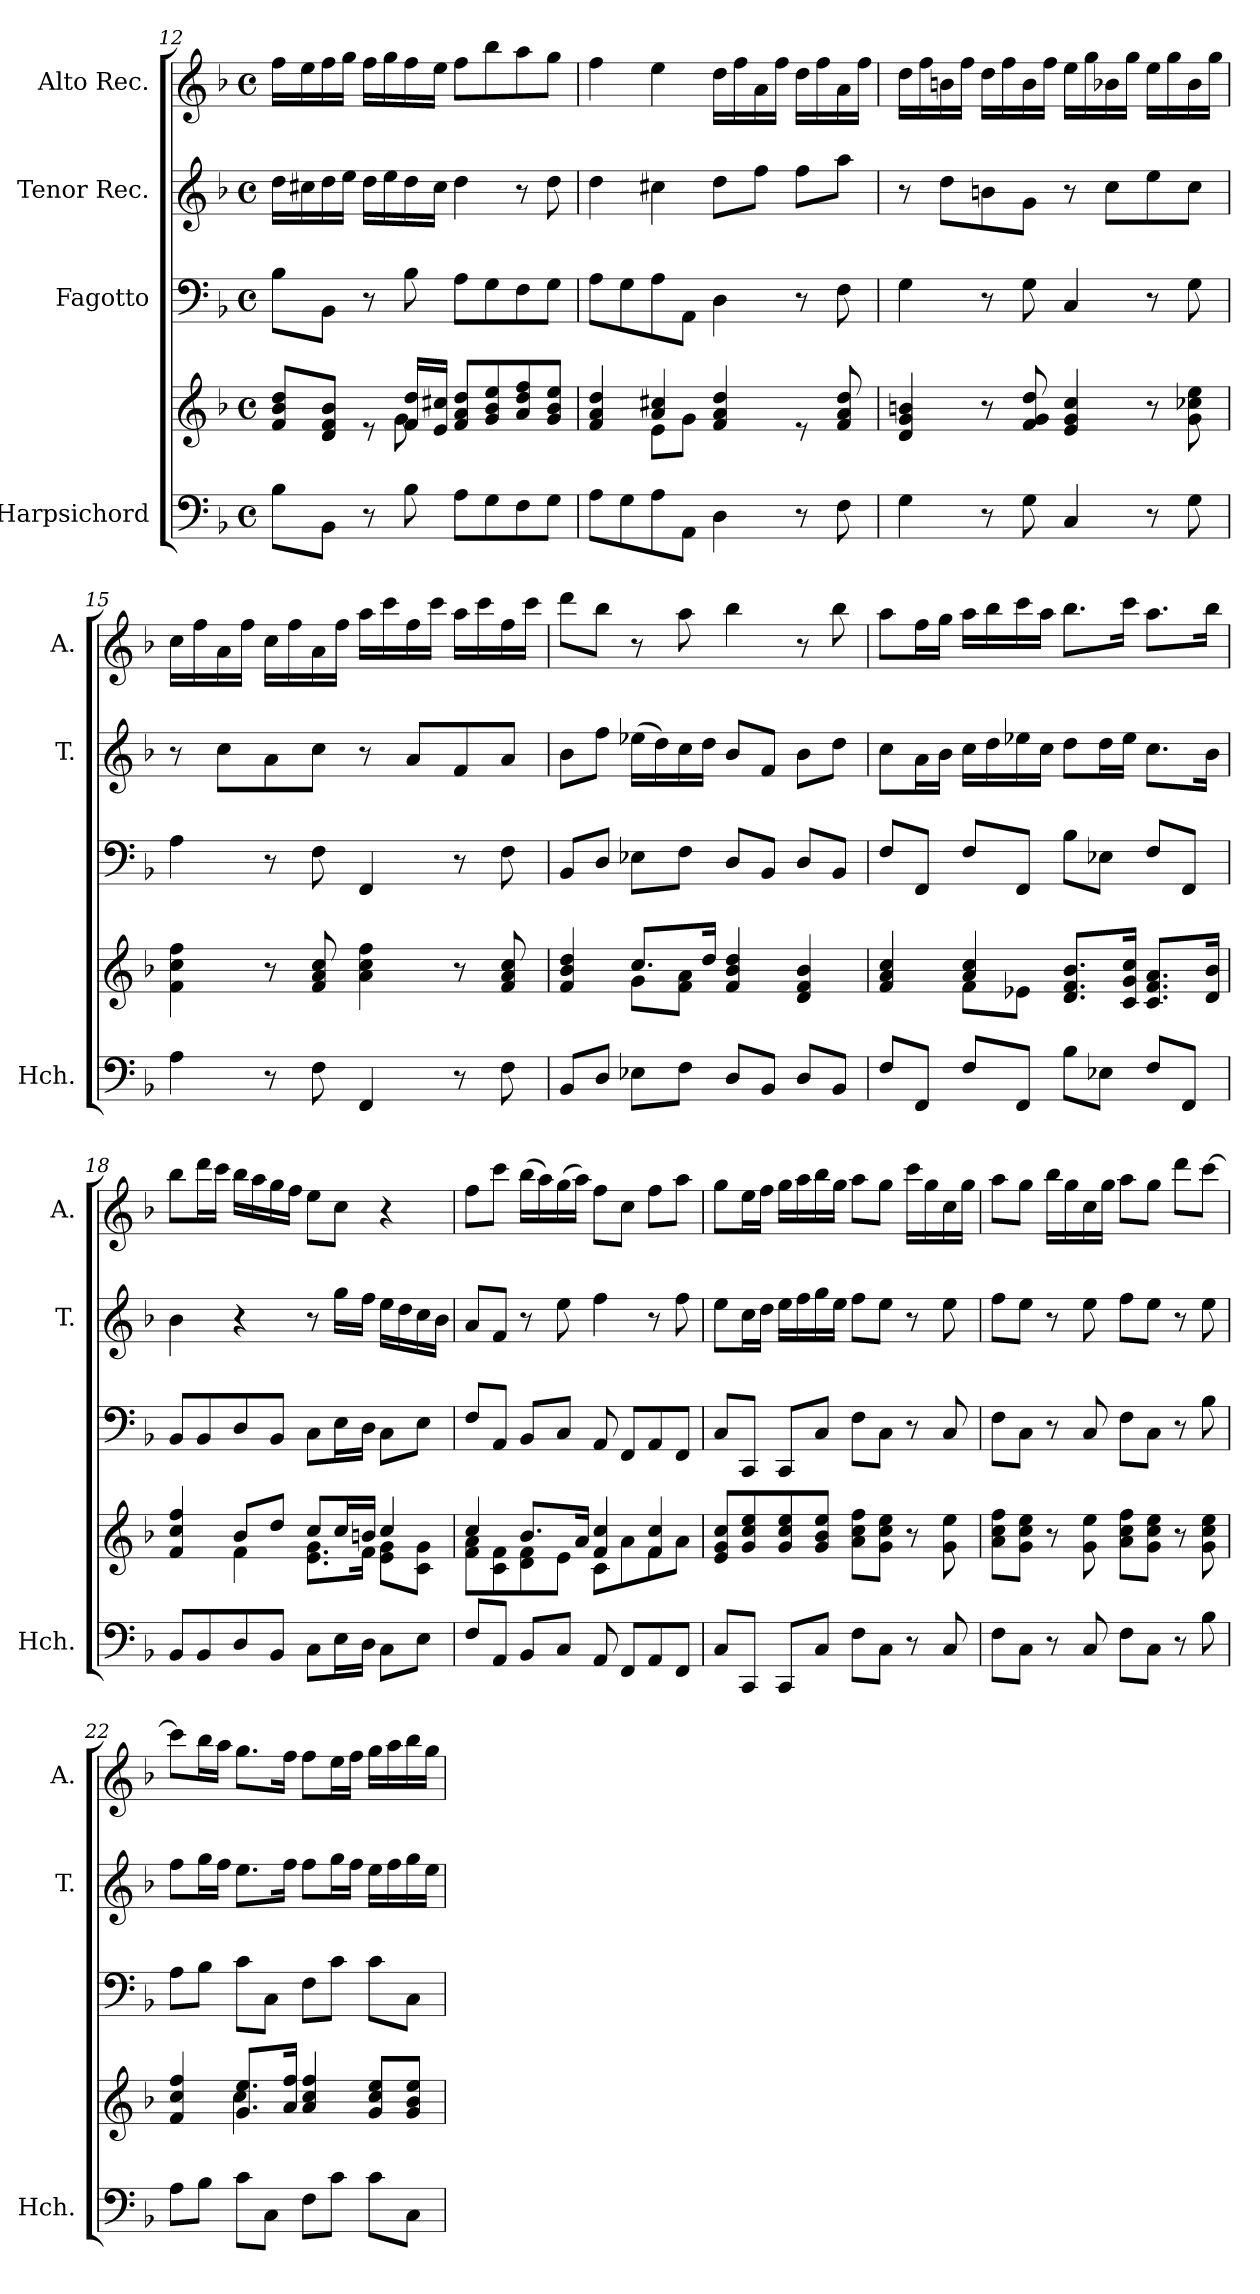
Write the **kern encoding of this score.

**kern	**kern	**kern	**kern	**kern
*part4	*part4	*part3	*part2	*part1
*staff5	*staff4	*staff3	*staff2	*staff1
*I"Harpsichord	*	*I"Fagotto	*I"Tenor Rec.	*I"Alto Rec.
*I'Hch.	*	*	*I'T.	*I'A.
*clefF4	*clefG2	*clefF4	*clefG2	*clefG2
*k[b-]	*k[b-]	*k[b-]	*k[b-]	*k[b-]
*M4/4	*M4/4	*M4/4	*M4/4	*M4/4
*met(c)	*met(c)	*met(c)	*met(c)	*met(c)
=12	=12	=12	=12	=12
*	*^	*	*	*
8B-\L	8f/ 8b-/ 8dd/L	4.ryy	8B-\L	16dd\LL	16ff\LL
.	.	.	.	16cc#X\	16ee\
8BB-\J	8d/ 8f/ 8b-/J	.	8BB-\J	16dd\	16ff\
.	.	.	.	16ee\JJ	16gg\JJ
8r	8re	.	8r	16dd\LL	16ff\LL
.	.	.	.	16ee\	16gg\
8B-\	16f/ 16dd/LL	8g\	8B-\	16dd\	16ff\
.	16e/ 16cc#X/JJ	.	.	16cc#\JJ	16ee\JJ
8A\L	8f/ 8a/ 8dd/L	2ryy	8A\L	4dd\	8ff\L
8G\	8g/ 8b-/ 8ee/	.	8G\	.	8bb-\
8F\	8a/ 8dd/ 8ff/	.	8F\	8r	8aa\
8G\J	8g/ 8b-/ 8ee/J	.	8G\J	8dd\	8gg\J
=13	=13	=13	=13	=13	=13
8A\L	4f/ 4a/ 4dd/	4ryy	8A\L	4dd\	4ff\
8G\	.	.	8G\	.	.
8A\	4a/ 4cc#X/	8e\L	8A\	4cc#X\	4ee\
8AA\J	.	8g\J	8AA\J	.	.
4D\	4f/ 4a/ 4dd/	2ryy	4D\	8dd\L	16dd\LL
.	.	.	.	.	16ff\
.	.	.	.	8ff\J	16a\
.	.	.	.	.	16ff\JJ
8r	8re	.	8r	8ff\L	16dd\LL
.	.	.	.	.	16ff\
8F\	8f/ 8a/ 8dd/	.	8F\	8aa\J	16a\
.	.	.	.	.	16ff\JJ
*	*v	*v	*	*	*
!!LO:LB:g=z
=14	=14	=14	=14	=14
4G\	4d/ 4g/ 4bn/	4G\	8r	16dd\LL
.	.	.	.	16ff\
.	.	.	8dd\L	16bn\
.	.	.	.	16ff\JJ
8r	8r	8r	8bn\	16dd\LL
.	.	.	.	16ff\
8G\	8f/ 8g/ 8dd/	8G\	8g\J	16b\
.	.	.	.	16ff\JJ
4C/	4e/ 4g/ 4cc/	4C/	8r	16ee\LL
.	.	.	.	16gg\
.	.	.	8cc\L	16b-X\
.	.	.	.	16gg\JJ
8r	8r	8r	8ee\	16ee\LL
.	.	.	.	16gg\
8G\	8g\ 8cc-X\ 8ee\	8G\	8cc\J	16b-\
.	.	.	.	16gg\JJ
=15	=15	=15	=15	=15
4A\	4f\ 4cc\ 4ff\	4A\	8r	16cc\LL
.	.	.	.	16ff\
.	.	.	8cc\L	16a\
.	.	.	.	16ff\JJ
8r	8r	8r	8a\	16cc\LL
.	.	.	.	16ff\
8F\	8f/ 8a/ 8cc/	8F\	8cc\J	16a\
.	.	.	.	16ff\JJ
4FF/	4a\ 4cc\ 4ff\	4FF/	8r	16aa\LL
.	.	.	.	16ccc\
.	.	.	8a/L	16ff\
.	.	.	.	16ccc\JJ
8r	8r	8r	8f/	16aa\LL
.	.	.	.	16ccc\
8F\	8f/ 8a/ 8cc/	8F\	8a/J	16ff\
.	.	.	.	16ccc\JJ
=16	=16	=16	=16	=16
*	*^	*	*	*
8BB-/L	4f/ 4b-/ 4dd/	4ryy	8BB-/L	8b-\L	8ddd\L
8D/J	.	.	8D/J	8ff\J	8bb-\J
8E-X\L	8.cc/L	8g\L	8E-X\L	(>16ee-X\LL	8r
.	.	.	.	16dd\)	.
8F\J	.	8f\ 8a\J	8F\J	16cc\	8aa\
.	16dd/Jk	.	.	16dd\JJ	.
8D/L	4f/ 4b-/ 4dd/	2ryy	8D/L	8b-/L	4bb-\
8BB-/J	.	.	8BB-/J	8f/J	.
8D/L	4d/ 4f/ 4b-/	.	8D/L	8b-\L	8r
8BB-/J	.	.	8BB-/J	8dd\J	8bb-\
=17	=17	=17	=17	=17	=17
8F/L	4f/ 4a/ 4cc/	4ryy	8F/L	8cc\L	8aa\L
8FF/J	.	.	8FF/J	16a\L	16ff\L
.	.	.	.	16b-\JJ	16gg\JJ
8F/L	4a/ 4cc/	8f\L	8F/L	16cc\LL	16aa\LL
.	.	.	.	16dd\	16bb-\
8FF/J	.	8e-X\J	8FF/J	16ee-X\	16ccc\
.	.	.	.	16cc\JJ	16aa\JJ
8B-\L	8.d/ 8.f/ 8.b-/L	2ryy	8B-\L	8dd\L	8.bb-\L
8E-X\J	.	.	8E-X\J	16dd\L	.
.	16c/ 16g/ 16cc/Jk	.	.	16ee-\JJ	16ccc\Jk
8F/L	8.c/ 8.f/ 8.a/L	.	8F/L	8.cc\L	8.aa\L
8FF/J	.	.	8FF/J	.	.
.	16d/ 16b-/Jk	.	.	16b-\Jk	16bb-\Jk
!!LO:PB:g=z
=18	=18	=18	=18	=18	=18
8BB-/L	4f/ 4cc/ 4ff/	4ryy	8BB-/L	4b-\	8bb-\L
8BB-/	.	.	8BB-/	.	16ddd\L
.	.	.	.	.	16ccc\JJ
8D/	8b-/L	4f\	8D/	4r	16bb-\LL
.	.	.	.	.	16aa\
8BB-/J	8dd/J	.	8BB-/J	.	16gg\
.	.	.	.	.	16ff\JJ
8C\L	8cc/L	8.e\ 8.g\L	8C\L	8r	8ee\L
16E\L	16cc/L	.	16E\L	16gg\LL	8cc\J
16D\JJ	16bn/JJ	16f\Jk	16D\JJ	16ff\JJ	.
8C\L	4cc/	8e\ 8g\L	8C\L	16ee\LL	4r
.	.	.	.	16dd\	.
8E\J	.	8c\ 8g\J	8E\J	16cc\	.
.	.	.	.	16b-\JJ	.
=19	=19	=19	=19	=19	=19
8F/L	4cc/	8f\ 8a\L	8F/L	8a/L	8ff\L
8AA/J	.	8c\ 8f\	8AA/J	8f/J	8ccc\J
8BB-/L	8.b-/L	8d\ 8f\	8BB-/L	8r	(>16bb-\LL
.	.	.	.	.	16aa\)
8C/J	.	8e\J	8C/J	8ee\	(>16gg\
.	16a/Jk	.	.	.	16aa\JJ)
8AA/	4f/ 4cc/	8c\L	8AA/	4ff\	8ff\L
8FF/L	.	8a\	8FF/L	.	8cc\J
8AA/	4f/ 4cc/	8f\	8AA/	8r	8ff\L
8FF/J	.	8a\J	8FF/J	8ff\	8aa\J
*	*v	*v	*	*	*
=20	=20	=20	=20	=20
8C/L	8e/ 8g/ 8cc/L	8C/L	8ee\L	8gg\L
8CC/J	8g/ 8cc/ 8ee/	8CC/J	16cc\L	16ee\L
.	.	.	16dd\JJ	16ff\JJ
8CC/L	8g/ 8cc/ 8ee/	8CC/L	16ee\LL	16gg\LL
.	.	.	16ff\	16aa\
8C/J	8g/ 8b-/ 8ee/J	8C/J	16gg\	16bb-\
.	.	.	16ee\JJ	16gg\JJ
8F\L	8a\ 8cc\ 8ff\L	8F\L	8ff\L	8aa\L
8C\J	8g\ 8cc\ 8ee\J	8C\J	8ee\J	8gg\J
8r	8r	8r	8r	16ccc\LL
.	.	.	.	16gg\
8C/	8g\ 8ee\	8C/	8ee\	16cc\
.	.	.	.	16gg\JJ
=21	=21	=21	=21	=21
8F\L	8a\ 8cc\ 8ff\L	8F\L	8ff\L	8aa\L
8C\J	8g\ 8cc\ 8ee\J	8C\J	8ee\J	8gg\J
8r	8r	8r	8r	16bb-\LL
.	.	.	.	16gg\
8C/	8g\ 8ee\	8C/	8ee\	16cc\
.	.	.	.	16gg\JJ
8F\L	8a\ 8cc\ 8ff\L	8F\L	8ff\L	8aa\L
8C\J	8g\ 8cc\ 8ee\J	8C\J	8ee\J	8gg\J
8r	8r	8r	8r	8ddd\L
8B-\	8g\ 8cc\ 8ee\	8B-\	8ee\	[8ccc\J
=22	=22	=22	=22	=22
*	*^	*	*	*
8A\L	4f/ 4cc/ 4ff/	4ryy	8A\L	8ff\L	8ccc\L]
8B-\J	.	.	8B-\J	16gg\L	16bb-\L
.	.	.	.	16ff\JJ	16aa\JJ
8c\L	8.g/ 8.ee/L	4cc\	8c\L	8.ee\L	8.gg\L
8C\J	.	.	8C\J	.	.
.	16a/ 16ff/Jk	.	.	16ff\Jk	16ff\Jk
8F\L	4a/ 4cc/ 4ff/	2ryy	8F\L	8ff\L	8ff\L
8c\J	.	.	8c\J	16gg\L	16ee\L
.	.	.	.	16ff\JJ	16ff\JJ
8c\L	8g/ 8cc/ 8ee/L	.	8c\L	16ee\LL	16gg\LL
.	.	.	.	16ff\	16aa\
8C\J	8g/ 8b-/ 8ee/J	.	8C\J	16gg\	16bb-\
.	.	.	.	16ee\JJ	16gg\JJ
*	*v	*v	*	*	*
=	=	=	=	=
*-	*-	*-	*-	*-
